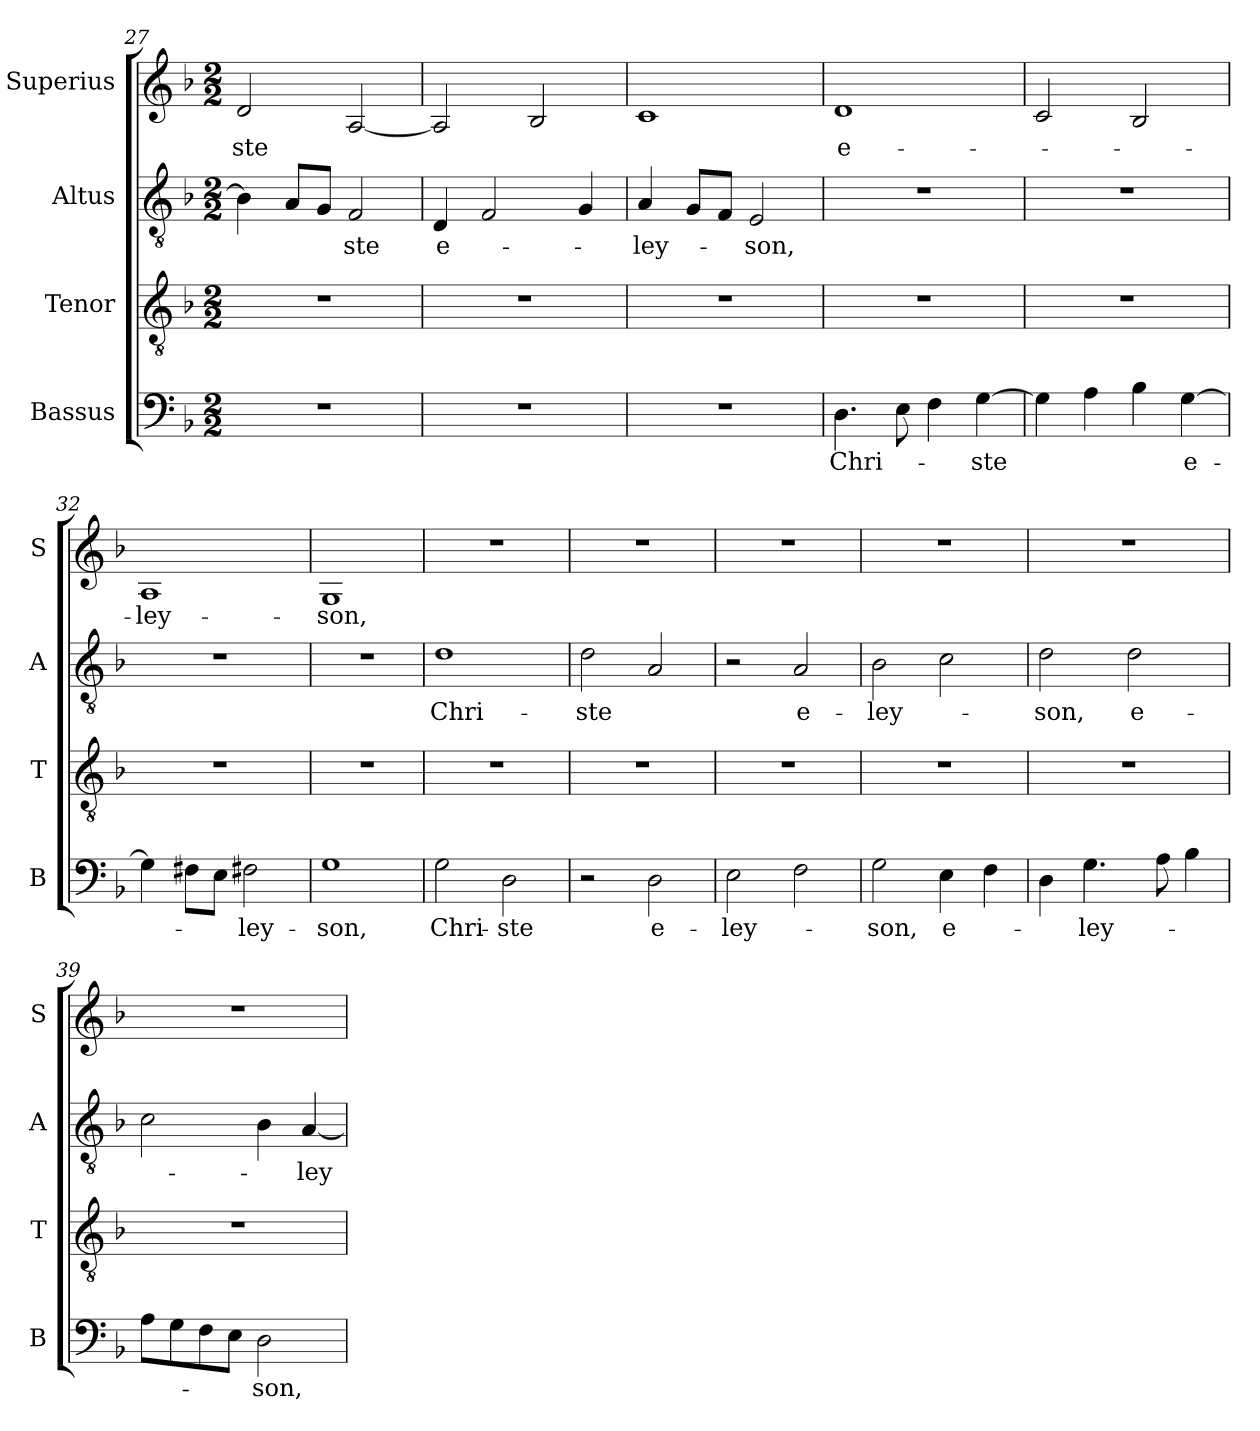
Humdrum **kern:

**kern	**text	**kern	**kern	**text	**kern	**text
*part4	*part4	*part3	*part2	*part2	*part1	*part1
*staff4	*staff4	*staff3	*staff2	*staff2	*staff1	*staff1
*I"Bassus	*	*I"Tenor	*I"Altus	*	*I"Superius	*
*I'B	*	*I'T	*I'A	*	*I'S	*
*clefF4	*	*clefGv2	*clefGv2	*	*clefG2	*
*k[b-]	*	*k[b-]	*k[b-]	*	*k[b-]	*
*M2/2	*	*M2/2	*M2/2	*	*M2/2	*
=27	=27	=27	=27	=27	=27	=27
1r	.	1r	4B-]	.	2d	-ste
.	.	.	8AL	.	.	.
.	.	.	8GJ	.	.	.
.	.	.	2F	-ste	[2A	.
=28	=28	=28	=28	=28	=28	=28
!	!	!	!	!LO:LY:i	!	!
1r	.	1r	4D	e-	2A]	.
.	.	.	2F	.	.	.
.	.	.	.	.	2B-	.
.	.	.	4G	.	.	.
=29	=29	=29	=29	=29	=29	=29
!	!	!	!	!LO:LY:i	!	!
1r	.	1r	4A	-ley-	1c	.
.	.	.	8GL	.	.	.
.	.	.	8FJ	.	.	.
!	!	!	!	!LO:LY:i	!	!
.	.	.	2E	-son,	.	.
=30	=30	=30	=30	=30	=30	=30
!	!	!	!	!	!	!LO:LY:i
4.D	Chri-	1r	1r	.	1d	e-
8E	.	.	.	.	.	.
4F	.	.	.	.	.	.
[4G	-ste	.	.	.	.	.
=31	=31	=31	=31	=31	=31	=31
4G]	.	1r	1r	.	2c	.
4A	.	.	.	.	.	.
4B-	.	.	.	.	2B-	.
!	!LO:LY:i	!	!	!	!	!
[4G	e-	.	.	.	.	.
=32	=32	=32	=32	=32	=32	=32
!	!	!	!	!	!	!LO:LY:i
4G]	.	1r	1r	.	1A	-ley-
8F#XL	.	.	.	.	.	.
8EJ	.	.	.	.	.	.
!	!LO:LY:i	!	!	!	!	!
2F#X	-ley-	.	.	.	.	.
=33	=33	=33	=33	=33	=33	=33
!	!LO:LY:i	!	!	!	!	!LO:LY:i
1G	-son,	1r	1r	.	1G	-son,
=34	=34	=34	=34	=34	=34	=34
!	!LO:LY:i	!	!	!LO:LY:i	!	!
2G	Chri-	1r	1d	Chri-	1r	.
!	!LO:LY:i	!	!	!	!	!
2D	-ste	.	.	.	.	.
=35	=35	=35	=35	=35	=35	=35
!	!	!	!	!LO:LY:i	!	!
2r	.	1r	2d	-ste	1r	.
!	!LO:LY:i	!	!	!	!	!
2D	e-	.	2A	.	.	.
=36	=36	=36	=36	=36	=36	=36
!	!LO:LY:i	!	!	!	!	!
2E	-ley-	1r	2r	.	1r	.
!	!	!	!	!LO:LY:i	!	!
2F	.	.	2A	e-	.	.
=37	=37	=37	=37	=37	=37	=37
!	!LO:LY:i	!	!	!LO:LY:i	!	!
2G	-son,	1r	2B-	-ley-	1r	.
!	!LO:LY:i	!	!	!	!	!
4E	e-	.	2c	.	.	.
4F	.	.	.	.	.	.
=38	=38	=38	=38	=38	=38	=38
!	!	!	!	!LO:LY:i	!	!
4D	.	1r	2d	-son,	1r	.
!	!LO:LY:i	!	!	!	!	!
4.G	-ley-	.	.	.	.	.
!	!	!	!	!LO:LY:i	!	!
.	.	.	2d	e-	.	.
8A	.	.	.	.	.	.
4B-	.	.	.	.	.	.
=39	=39	=39	=39	=39	=39	=39
8AL	.	1r	2c	.	1r	.
8G	.	.	.	.	.	.
8F	.	.	.	.	.	.
8EJ	.	.	.	.	.	.
!	!LO:LY:i	!	!	!	!	!
2D	-son,	.	4B-	.	.	.
!	!	!	!	!LO:LY:i	!	!
.	.	.	[4A	-ley-	.	.
=	=	=	=	=	=	=
*-	*-	*-	*-	*-	*-	*-
